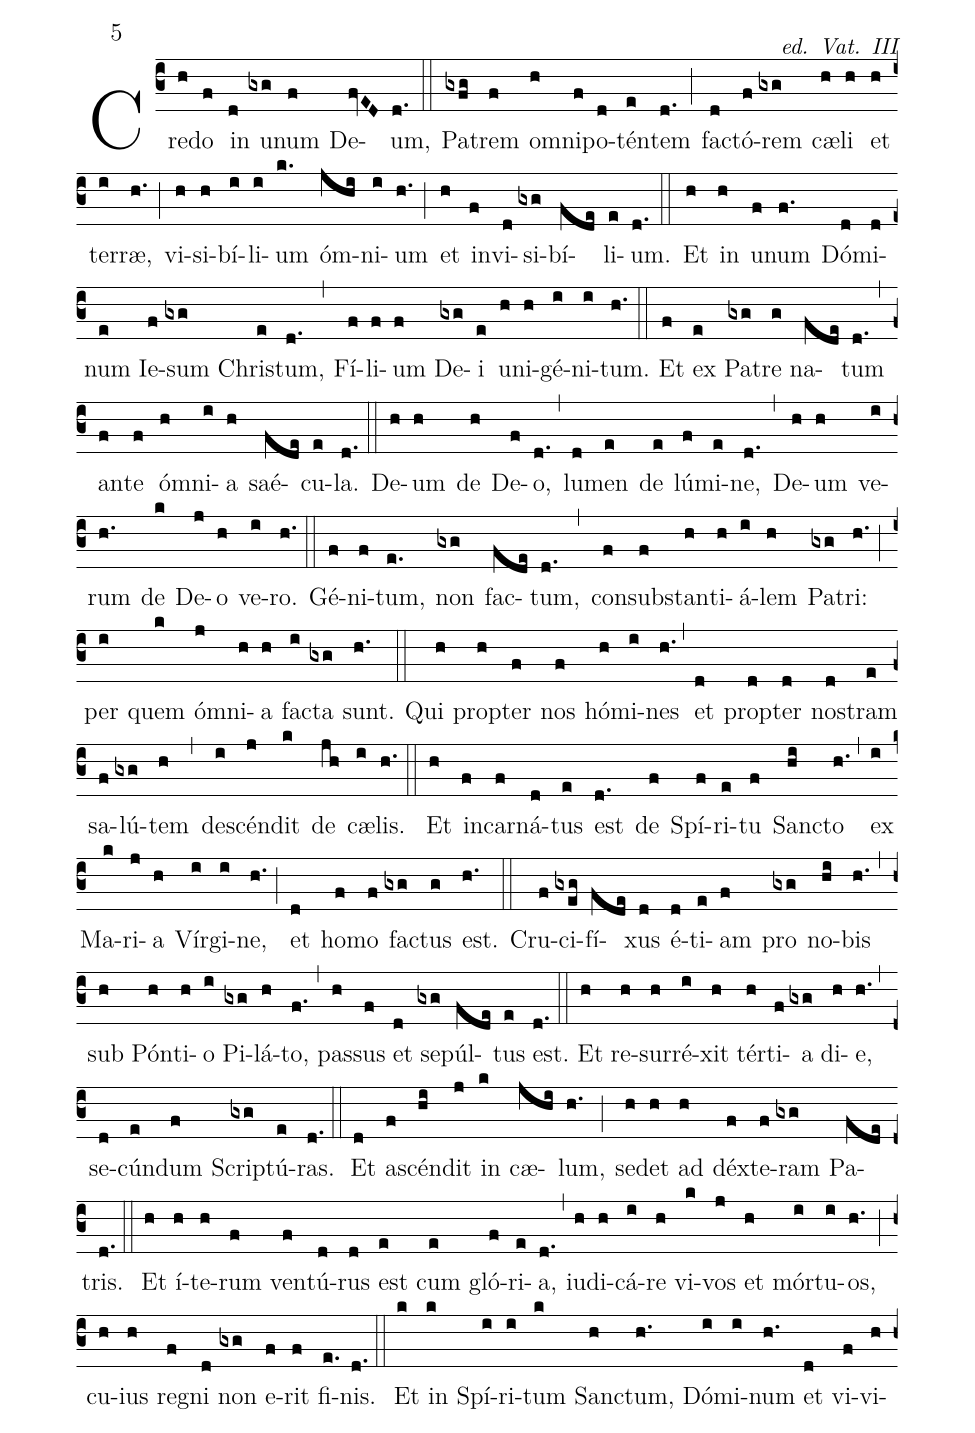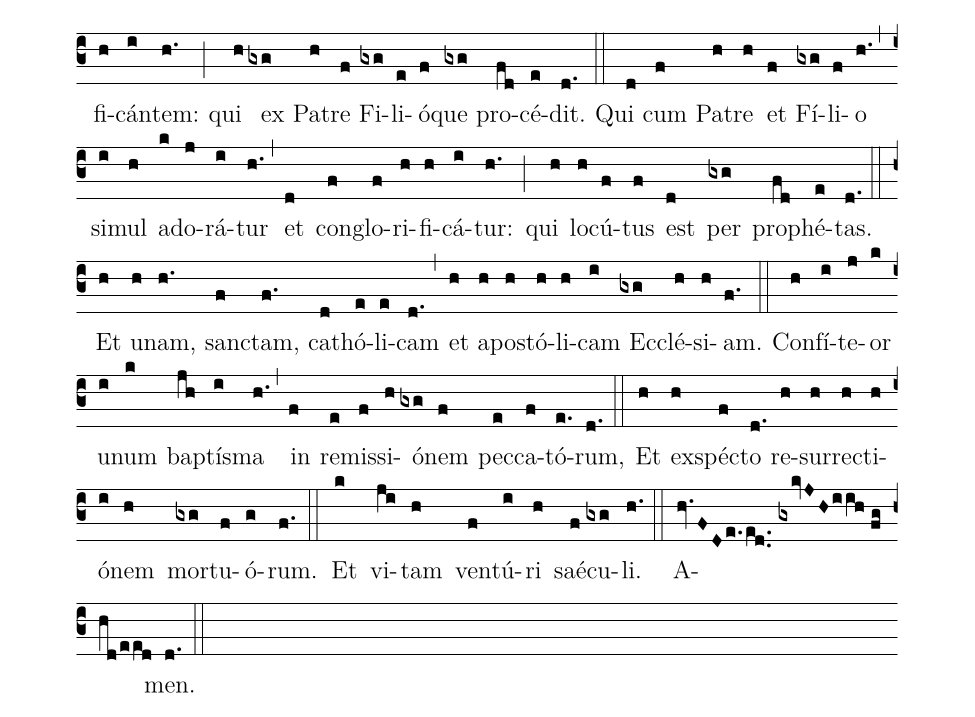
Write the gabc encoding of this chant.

commentary:ed. Vat. III;
annotation:5;
%%
(c3) Cre(h)do(f) in(d) u(gxg)num(f) De(fvED)um,(d.) (::) Pa(gxfg)trem(f) om(h)ni(f)po(d)tén(e)tem(d.) (;) fac(d)tó(f)rem(gxg) c<sp>ae</sp>(h)li(h) et(h) ter(i)r<sp>ae</sp>,(h.) (;) vi(h)si(h)bí(i)li(i)um(k.) óm(jhi)ni(i)um(h.) (;) et(h) in(f)vi(d)si(gxg)bí(fde)li(e)um.(d.) (::) Et(h) in(h) u(f)num(f.) Dó(d)mi(d)num(e) Ie(f)sum(gxg) Chris(e)tum,(d.) (,) Fí(f)li(f)um(f) De(gxg)i(e) u(h)ni(h)gé(i)ni(i)tum.(h.) (::) Et(f) ex(e) Pa(gxg)tre(g) na(fde)tum(d.) (,) an(f)te(f) óm(h)ni(i)a(h) saé(fde)cu(e)la.(d.) (::) De(h)um(h) de(h) De(f)o,(d.) (,) lu(d)men(e) de(e) lú(f)mi(e)ne,(d.) (,) De(h)um(h) ve(i)rum(h.) de(k) De(j)o(h) ve(i)ro.(h.) (::) Gé(f)ni(f)tum,(e.) non(gxg) fac(fde)tum,(d.) (,) con(f)sub(f)stan(h)ti(h)á(i)lem(h) Pa(gxg)tri:(h.) (;) per(i) quem(k) óm(j)ni(h)a(h) fac(i)ta(gxg) sunt.(h.) (::) Qui(h) prop(h)ter(f) nos(f) hó(h)mi(i)nes(h.) (,) et(d) prop(d)ter(d) nos(d)tram(e) sa(f)lú(gxg)tem(h) (,) de(i)scén(j)dit(k) de(jh) c<sp>ae</sp>(i)lis.(h.) (::) Et(h) in(f)car(f)ná(d)tus(e) est(d.) de(f) Spí(f)ri(e)tu(f) Sanc(hi)to(h.) (,) ex(i) Ma(k)ri(j)a(h) Vír(i)gi(i)ne,(h.) (;) et(d) ho(f)mo(f) fac(gxg)tus(g) est.(h.) (::) Cru(f)ci(gxeg)fí(fde)xus(d) é(d)ti(e)am(f) pro(gxg) no(hi)bis(h.) (,) sub(h) Pón(h)ti(h)o(i) Pi(gxg)lá(h)to,(f.) (,) pas(h)sus(f) et(d) se(gxg)púl(fde)tus(e) est.(d.) (::) Et(h) re(h)sur(h)ré(i)xit(h) tér(h)ti(f)a(gxg) di(h)e,(h.) (,) se(d)cún(e)dum(f) Scrip(gxg)tú(e)ras.(d.) (::) Et(d) a(f)scén(hi)dit(j) in(k) c<sp>ae</sp>(jhi)lum,(h.) (;) se(h)det(h) ad(h) déx(f)te(f)ram(gxg) Pa(fde)tris.(d.) (::) Et(h) í(h)te(h)rum(f) ven(f)tú(d)rus(d) est(e) cum(e) gló(f)ri(e)a,(d.) (,) iu(h)di(h)cá(i)re(h) vi(k)vos(j) et(h) mór(i)tu(i)os,(h.) (;) cu(h)ius(h) re(f)gni(d) non(gxg) e(f)rit(f) fi(e.)nis.(d.) (::) Et(k) in(k) Spí(i)ri(i)tum(k) Sanc(h)tum,(h.) Dó(i)mi(i)num(h.) et(d) vi(f)vi(h)fi(h)cán(i)tem:(h.) (;) qui(h) ex(gxg) Pa(h)tre(f) Fi(gxg)li(e)ó(f)que(gxg) pro(fd)cé(e)dit.(d.) (::) Qui(d) cum(f) Pa(h)tre(h) et(f) Fí(gxg)li(f)o(h.) (,) si(i)mul(h) a(k)do(j)rá(i)tur(h.) (,) et(d) con(f)glo(f)ri(h)fi(h)cá(i)tur:(h.) (;) qui(h) lo(h)cú(f)tus(f) est(d) per(gxg) pro(fd)phé(e)tas.(d.) (::) Et(h) u(h)nam,(h.) sanc(f)tam,(f.) ca(d)thó(e)li(e)cam(d.) (,) et(h) a(h)pos(h)tó(h)li(h)cam(i) Ec(gxg)clé(h)si(h)am.(f.) (::) Con(h)fí(i)te(j)or(k) u(i)num(k) bap(jh)tís(i)ma(h.) (,) in(f) re(e)mis(f)si(h)ó(gxg)nem(f) pec(e)ca(f)tó(e.)rum,(d.) (::) Et(h) ex(h)spéc(f)to(d.) re(h)sur(h)rec(h)ti(h)ó(i)nem(h) mor(gxg)tu(f)ó(g)rum.(f.) (::) Et(k) vi(ji)tam(h) ven(f)tú(i)ri(h) saé(f)cu(gxg)li.(h.) (::) A(hv.FD/e.ed..//gxkvJH/iih//fg/hd/eed)men.(d.) (::)
